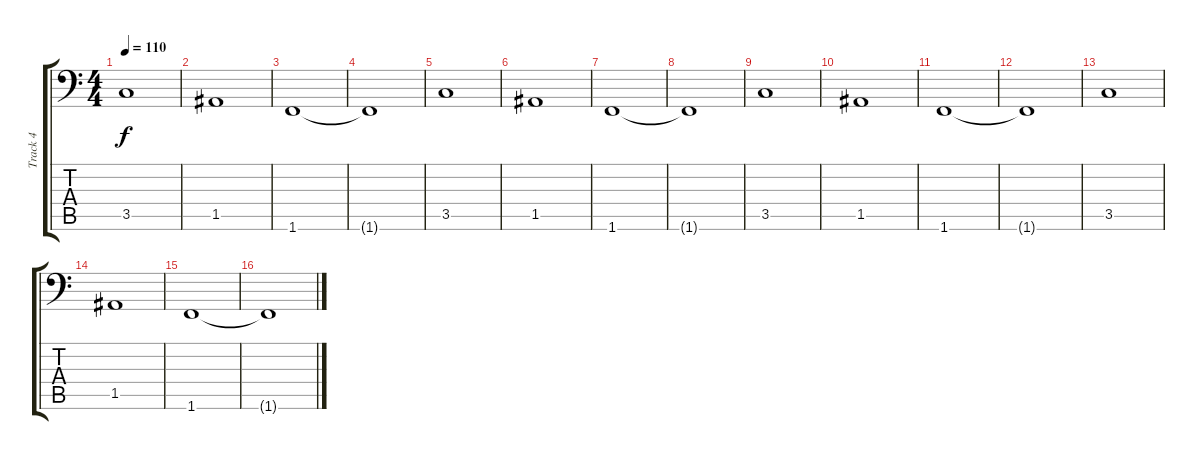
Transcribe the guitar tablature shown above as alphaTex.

\track ("Track 4" "Track 4") {instrument fretlessbass}
\staff {score tabs}
\tuning (E3 B2 G2 D2 A1 E1) {hide}
\ts (4 4)
\tempo 110
\clef f4
\ks c
3.5.1{dy f instrument fretlessbass} |
1.5.1 |
1.6.1 |
1.6{t}.1 |
3.5.1 |
1.5.1 |
1.6.1 |
1.6{t}.1 |
3.5.1 |
1.5.1 |
1.6.1 |
1.6{t}.1 |
3.5.1 |
1.5.1 |
1.6.1 |
1.6{t}.1
